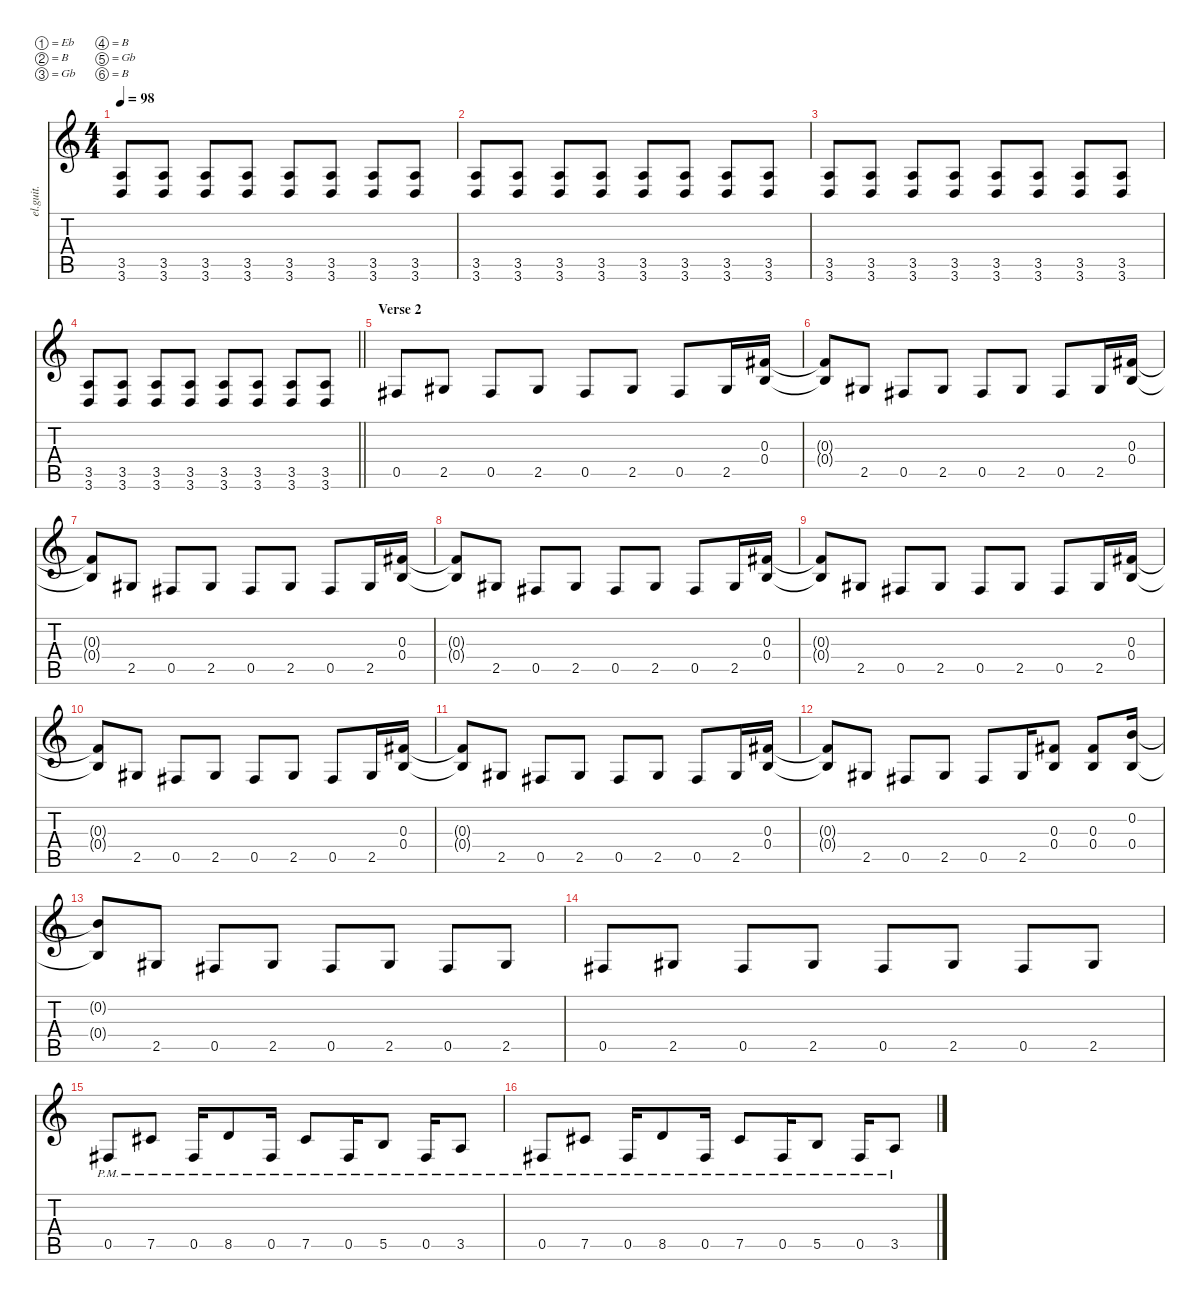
\defaultSystemsLayout 4
\hideDynamics
\bracketExtendMode nobrackets
\otherSystemsTrackNameOrientation horizontal
\track ("Devin Townsend" "el.guit.") {instrument electricguitarclean}
\staff {score tabs}
\tuning (Eb4 B3 Gb3 B2 Gb2 B1)
\ts (4 4)
\tempo 98
\clef g2
\ks c
(3.5 3.6).8{dy f beam Up} (3.5 3.6).8{beam Up} (3.5 3.6).8{beam Up} (3.5 3.6).8{beam Up} (3.5 3.6).8{beam Up} (3.5 3.6).8{beam Up} (3.5 3.6).8{beam Up} (3.5 3.6).8{beam Up} |
(3.5 3.6).8{beam Up} (3.5 3.6).8{beam Up} (3.5 3.6).8{beam Up} (3.5 3.6).8{beam Up} (3.5 3.6).8{beam Up} (3.5 3.6).8{beam Up} (3.5 3.6).8{beam Up} (3.5 3.6).8{beam Up} |
(3.5 3.6).8{beam Up} (3.5 3.6).8{beam Up} (3.5 3.6).8{beam Up} (3.5 3.6).8{beam Up} (3.5 3.6).8{beam Up} (3.5 3.6).8{beam Up} (3.5 3.6).8{beam Up} (3.5 3.6).8{beam Up} |
\barLineRight lightlight
(3.5 3.6).8{beam Up} (3.5 3.6).8{beam Up} (3.5 3.6).8{beam Up} (3.5 3.6).8{beam Up} (3.5 3.6).8{beam Up} (3.5 3.6).8{beam Up} (3.5 3.6).8{beam Up} (3.5 3.6).8{beam Up} |
\section ("" "Verse 2")
0.5{acc #}.8{beam Up} 2.5{acc #}.8{beam Up} 0.5{acc #}.8{beam Up} 2.5{acc #}.8{beam Up} 0.5{acc #}.8{beam Up} 2.5{acc #}.8{beam Up} 0.5{acc #}.8{beam Up} 2.5{acc #}.16{beam Up} (0.3{acc #} 0.4).16{beam Up} |
(0.3{t acc #} 0.4{t}).8{beam Up} 2.5{acc #}.8{beam Up} 0.5{acc #}.8{beam Up} 2.5{acc #}.8{beam Up} 0.5{acc #}.8{beam Up} 2.5{acc #}.8{beam Up} 0.5{acc #}.8{beam Up} 2.5{acc #}.16{beam Up} (0.3{acc #} 0.4).16{beam Up} |
(0.3{t acc #} 0.4{t}).8{beam Up} 2.5{acc #}.8{beam Up} 0.5{acc #}.8{beam Up} 2.5{acc #}.8{beam Up} 0.5{acc #}.8{beam Up} 2.5{acc #}.8{beam Up} 0.5{acc #}.8{beam Up} 2.5{acc #}.16{beam Up} (0.3{acc #} 0.4).16{beam Up} |
(0.3{t acc #} 0.4{t}).8{beam Up} 2.5{acc #}.8{beam Up} 0.5{acc #}.8{beam Up} 2.5{acc #}.8{beam Up} 0.5{acc #}.8{beam Up} 2.5{acc #}.8{beam Up} 0.5{acc #}.8{beam Up} 2.5{acc #}.16{beam Up} (0.3{acc #} 0.4).16{beam Up} |
(0.3{t acc #} 0.4{t}).8{beam Up} 2.5{acc #}.8{beam Up} 0.5{acc #}.8{beam Up} 2.5{acc #}.8{beam Up} 0.5{acc #}.8{beam Up} 2.5{acc #}.8{beam Up} 0.5{acc #}.8{beam Up} 2.5{acc #}.16{beam Up} (0.3{acc #} 0.4).16{beam Up} |
(0.3{t acc #} 0.4{t}).8{beam Up} 2.5{acc #}.8{beam Up} 0.5{acc #}.8{beam Up} 2.5{acc #}.8{beam Up} 0.5{acc #}.8{beam Up} 2.5{acc #}.8{beam Up} 0.5{acc #}.8{beam Up} 2.5{acc #}.16{beam Up} (0.3{acc #} 0.4).16{beam Up} |
(0.3{t acc #} 0.4{t}).8{beam Up} 2.5{acc #}.8{beam Up} 0.5{acc #}.8{beam Up} 2.5{acc #}.8{beam Up} 0.5{acc #}.8{beam Up} 2.5{acc #}.8{beam Up} 0.5{acc #}.8{beam Up} 2.5{acc #}.16{beam Up} (0.3{acc #} 0.4).16{beam Up} |
(0.3{t acc #} 0.4{t}).8{beam Up} 2.5{acc #}.8{beam Up} 0.5{acc #}.8{beam Up} 2.5{acc #}.8{beam Up} 0.5{acc #}.8{beam Up} 2.5{acc #}.16{beam Up} (0.3{acc #} 0.4).8{beam Up} (0.3{acc #} 0.4).8{beam Up} (0.2 0.4).16{beam Up} |
(0.2{t} 0.4{t}).8{beam Up} 2.5{acc #}.8{beam Up} 0.5{acc #}.8{beam Up} 2.5{acc #}.8{beam Up} 0.5{acc #}.8{beam Up} 2.5{acc #}.8{beam Up} 0.5{acc #}.8{beam Up} 2.5{acc #}.8{beam Up} |
0.5{acc #}.8{beam Up} 2.5{acc #}.8{beam Up} 0.5{acc #}.8{beam Up} 2.5{acc #}.8{beam Up} 0.5{acc #}.8{beam Up} 2.5{acc #}.8{beam Up} 0.5{acc #}.8{beam Up} 2.5{acc #}.8{beam Up} |
0.5{pm acc #}.8{beam Up} 7.5{pm acc #}.8{beam Up} 0.5{pm acc #}.16{beam Up} 8.5{pm}.8{beam Up} 0.5{pm acc #}.16{beam Up} 7.5{pm acc #}.8{beam Up} 0.5{pm acc #}.16{beam Up} 5.5{pm}.8{beam Up} 0.5{pm acc #}.16{beam Up} 3.5{pm}.8{beam Up} |
0.5{pm acc #}.8{beam Up} 7.5{pm acc #}.8{beam Up} 0.5{pm acc #}.16{beam Up} 8.5{pm}.8{beam Up} 0.5{pm acc #}.16{beam Up} 7.5{pm acc #}.8{beam Up} 0.5{pm acc #}.16{beam Up} 5.5{pm}.8{beam Up} 0.5{pm acc #}.16{beam Up} 3.5{pm}.8{beam Up}
